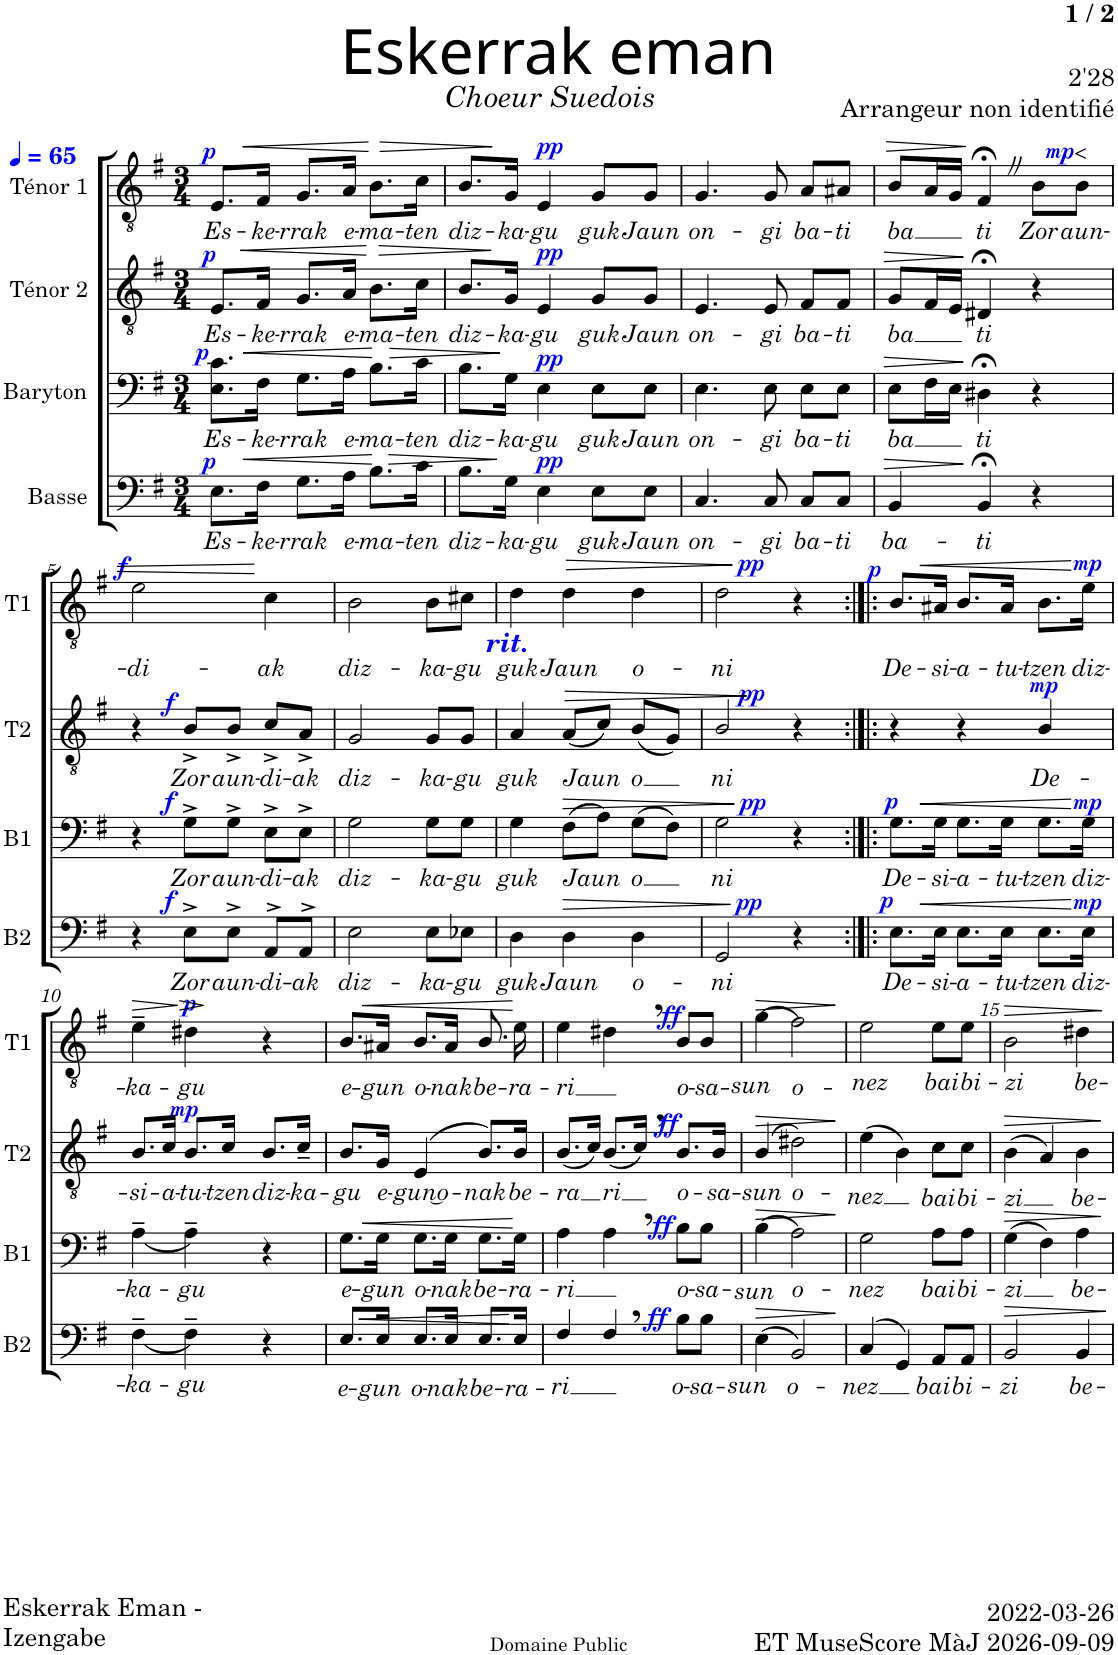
**kern	**text	**dynam	**kern	**text	**dynam	**kern	**text	**dynam	**kern	**text	**dynam
*part4	*part4	*part4	*part3	*part3	*part3	*part2	*part2	*part2	*part1	*part1	*part1
*staff4	*staff4	*staff4	*staff3	*staff3	*staff3	*staff2	*staff2	*staff2	*staff1	*staff1	*staff1
*I"Basse	*	*	*I"Baryton	*	*	*I"Ténor 2	*	*	*I"Ténor 1	*	*
*I'B2	*	*	*I'B1	*	*	*I'T2	*	*	*I'T1	*	*
*clefF4	*	*	*clefF4	*	*	*clefGv2	*	*	*clefGv2	*	*
*k[f#]	*	*	*k[f#]	*	*	*k[f#]	*	*	*k[f#]	*	*
*M3/4	*	*	*M3/4	*	*	*M3/4	*	*	*M3/4	*	*
*MM65	*	*	*MM65	*	*	*MM65	*	*	*MM65	*	*
=1	=1	=1	=1	=1	=1	=1	=1	=1	=1	=1	=1
!	!LO:LY:b	!LO:DY:a	!	!LO:LY:b	!LO:DY:a	!	!LO:LY:b	!LO:DY:a	!	!LO:LY:b	!LO:DY:a
8.E\L	Es-	p	8.E\ 8.c\L	Es-	p	8.E/L	Es-	p	8.E/L	Es-	p
!	!LO:LY:b	!LO:HP:b	!	!LO:LY:b	!LO:HP:b	!	!LO:LY:b	!LO:HP:b	!	!LO:LY:b	!LO:HP:b
16F#\Jk	-ke-	<	16F#\Jk	-ke-	<	16F#/Jk	-ke-	<	16F#/Jk	-ke-	<
!	!LO:LY:b	!	!	!LO:LY:b	!	!	!LO:LY:b	!	!	!LO:LY:b	!
8.G\L	-rrak	.	8.G\L	-rrak	.	8.G/L	-rrak	.	8.G/L	-rrak	.
!	!LO:LY:b	!	!	!LO:LY:b	!	!	!LO:LY:b	!	!	!LO:LY:b	!
16A\Jk	e-	.	16A\Jk	e-	.	16A/Jk	e-	.	16A/Jk	e-	.
!	!LO:LY:b	!	!	!LO:LY:b	!LO:HP:b	!	!LO:LY:b	!LO:HP:n=1:b	!	!LO:LY:b	!LO:HP:n=1:b
8.B\L	-ma-	.	8.B\L	-ma-	>	8.B\L	-ma-	[ >	8.B\L	-ma-	[ >
!	!LO:LY:b	!LO:HP:n=1:b	!	!LO:LY:b	!	!	!LO:LY:b	!	!	!LO:LY:b	!
16c\Jk	-ten	[ >	16c\Jk	-ten	[	16c\Jk	-ten	.	16c\Jk	-ten	.
=2	=2	=2	=2	=2	=2	=2	=2	=2	=2	=2	=2
!	!LO:LY:b	!	!	!LO:LY:b	!	!	!LO:LY:b	!	!	!LO:LY:b	!
8.B\L	diz-	.	8.B\L	diz-	.	8.B/L	diz-	.	8.B/L	diz-	.
!	!LO:LY:b	!	!	!LO:LY:b	!	!	!LO:LY:b	!	!	!LO:LY:b	!
16G\Jk	-ka-	]	16G\Jk	-ka-	]	16G/Jk	-ka-	]	16G/Jk	-ka-	]
!	!LO:LY:b	!LO:DY:a	!	!LO:LY:b	!LO:DY:a	!	!LO:LY:b	!LO:DY:a	!	!LO:LY:b	!LO:DY:a
4E\	-gu	pp	4E\	-gu	pp	4E/	-gu	pp	4E/	-gu	pp
!	!LO:LY:b	!	!	!LO:LY:b	!	!	!LO:LY:b	!	!	!LO:LY:b	!
8E\L	guk	.	8E\L	guk	.	8G/L	guk	.	8G/L	guk	.
!	!LO:LY:b	!	!	!LO:LY:b	!	!	!LO:LY:b	!	!	!LO:LY:b	!
8E\J	Jaun	.	8E\J	Jaun	.	8G/J	Jaun	.	8G/J	Jaun	.
=3	=3	=3	=3	=3	=3	=3	=3	=3	=3	=3	=3
!	!LO:LY:b	!	!	!LO:LY:b	!	!	!LO:LY:b	!	!	!LO:LY:b	!
4.C/	on-	.	4.E\	on-	.	4.E/	on-	.	4.G/	on-	.
!	!LO:LY:b	!	!	!LO:LY:b	!	!	!LO:LY:b	!	!	!LO:LY:b	!
8C/	-gi	.	8E\	-gi	.	8E/	-gi	.	8G/	-gi	.
!	!LO:LY:b	!	!	!LO:LY:b	!	!	!LO:LY:b	!	!	!LO:LY:b	!
8C/L	ba-	.	8E\L	ba-	.	8F#/L	ba-	.	8A/L	ba-	.
!	!LO:LY:b	!	!	!LO:LY:b	!	!	!LO:LY:b	!	!	!LO:LY:b	!
8C/J	-ti	.	8E\J	-ti	.	8F#/J	-ti	.	8A#X/J	-ti	.
=4	=4	=4	=4	=4	=4	=4	=4	=4	=4	=4	=4
!	!LO:LY:b	!LO:HP:b	!	!LO:LY:b	!LO:HP:b	!	!LO:LY:b	!LO:HP:b	!	!LO:LY:b	!LO:HP:b
4BB/	ba-	>	8E\L	ba	>	8G/L	ba	>	8B/L	ba	>
.	.	.	16F#\L	.	.	16F#/L	.	.	16A/L	.	.
.	.	.	16E\JJ	.	.	16E/JJ	.	.	16G/JJ	.	.
!	!LO:LY:b	!	!	!LO:LY:b	!	!	!LO:LY:b	!	!	!LO:LY:b	!
4BB;</	-ti	]	4D#X;<\	ti	]	4D#X;</	ti	]	4F#;<Z/	ti	]
!	!	!	!	!	!	!	!	!	!	!LO:LY:b	!LO:HP:b
!	!	!	!	!	!	!	!	!	!	!	!LO:DY:n=1:a
4r	.	.	4r	.	.	4r	.	.	8B\L	Zor	< mp
!	!	!	!	!	!	!	!	!	!	!LO:LY:b	!
.	.	.	.	.	.	.	.	.	8B\J	aun-	.
!!LO:LB:g=z
=5	=5	=5	=5	=5	=5	=5	=5	=5	=5	=5	=5
!	!	!	!	!	!	!	!	!	!	!LO:LY:b	!LO:DY:a
4r	.	.	4r	.	.	4r	.	.	2e\	-di-	f
!	!LO:LY:b	!LO:DY:a	!	!LO:LY:b	!LO:DY:a	!	!LO:LY:b	!LO:DY:a	!	!	!
8E^\L	Zor	f	8G^\L	Zor	f	8B^/L	Zor	f	.	.	.
!	!LO:LY:b	!	!	!LO:LY:b	!	!	!LO:LY:b	!	!	!	!
8E^\J	aun-	.	8G^\J	aun-	.	8B^/J	aun-	.	.	.	.
!	!LO:LY:b	!	!	!LO:LY:b	!	!	!LO:LY:b	!	!	!LO:LY:b	!
8AA^>/L	-di-	.	8E^\L	-di-	.	8c^/L	-di-	.	4c\	-ak	[
!	!LO:LY:b	!	!	!LO:LY:b	!	!	!LO:LY:b	!	!	!	!
8AA^>/J	-ak	.	8E^\J	-ak	.	8A^/J	-ak	.	.	.	.
=6	=6	=6	=6	=6	=6	=6	=6	=6	=6	=6	=6
!	!LO:LY:b	!	!	!LO:LY:b	!	!	!LO:LY:b	!	!	!LO:LY:b	!
2E\	diz-	.	2G\	diz-	.	2G/	diz-	.	2B\	diz-	.
!	!LO:LY:b	!	!	!LO:LY:b	!	!	!LO:LY:b	!	!	!LO:LY:b	!
8E\L	-ka-	.	8G\L	-ka-	.	8G/L	-ka-	.	8B\L	-ka-	.
!	!LO:LY:b	!	!	!LO:LY:b	!	!	!LO:LY:b	!	!	!LO:LY:b	!
8E-X\J	-gu	.	8G\J	-gu	.	8G/J	-gu	.	8c#X\J	-gu	.
=7	=7	=7	=7	=7	=7	=7	=7	=7	=7	=7	=7
!	!	!	!	!	!	!	!	!	!LO:TX:b:Bi:color=#0000FF:t=rit.	!	!
!	!LO:LY:b	!	!	!LO:LY:b	!	!	!LO:LY:b	!	!	!LO:LY:b	!
4D\	guk	.	4G\	guk	.	4A/	guk	.	4d\	guk	.
!	!LO:LY:b	!LO:HP:b	!	!LO:LY:b	!LO:HP:b	!	!LO:LY:b	!LO:HP:b	!	!LO:LY:b	!LO:HP:b
4D\	Jaun	>	(8F#\L	Jaun	>	(8A/L	Jaun	>	4d\	Jaun	>
.	.	.	8A\J)	.	.	8c/J)	.	.	.	.	.
!	!LO:LY:b	!	!	!LO:LY:b	!	!	!LO:LY:b	!	!	!LO:LY:b	!
4D\	o-	.	(8G\L	-o	.	(8B/L	o	.	4d\	o-	.
.	.	.	8F#\J)	.	.	8G/J)	.	.	.	.	.
.	.	]	.	.	]	.	.	.	.	.	]
=8	=8	=8	=8	=8	=8	=8	=8	=8	=8	=8	=8
!	!LO:LY:b	!LO:DY:a	!	!LO:LY:b	!LO:DY:a	!	!LO:LY:b	!LO:DY:a	!	!LO:LY:b	!LO:DY:a
2GG/	-ni	pp	2G\	ni	pp	2B/	ni	pp	2d\	-ni	pp
4r	.	.	4r	.	.	4r	.	]	4r	.	.
=9:|!|:	=9:|!|:	=9:|!|:	=9:|!|:	=9:|!|:	=9:|!|:	=9:|!|:	=9:|!|:	=9:|!|:	=9:|!|:	=9:|!|:	=9:|!|:
!	!LO:LY:b	!LO:DY:a	!	!LO:LY:b	!LO:DY:a	!	!	!	!	!LO:LY:b	!LO:DY:a
8.E\L	De-	p	8.G\L	De-	p	4r	.	.	8.B/L	De-	p
!	!LO:LY:b	!LO:HP:b	!	!LO:LY:b	!LO:HP:b	!	!	!	!	!LO:LY:b	!LO:HP:b
16E\Jk	-si-	<	16G\Jk	-si-	<	.	.	.	16A#X/Jk	-si-	<
!	!LO:LY:b	!	!	!LO:LY:b	!	!	!	!	!	!LO:LY:b	!
8.E\L	-a-	.	8.G\L	-a-	.	4r	.	.	8.B/L	-a-	.
!	!LO:LY:b	!	!	!LO:LY:b	!	!	!	!	!	!LO:LY:b	!
16E\Jk	-tu-	.	16G\Jk	-tu-	.	.	.	.	16A#/Jk	-tu-	.
!	!LO:LY:b	!	!	!LO:LY:b	!	!	!LO:LY:b	!LO:DY:a	!	!LO:LY:b	!
8.E\L	-tzen	.	8.G\L	-tzen	.	4B/	De-	mp	8.B\L	-tzen	.
!	!LO:LY:b	!LO:DY:n=1:a	!	!LO:LY:b	!LO:DY:n=1:a	!	!	!	!	!LO:LY:b	!LO:DY:n=1:a
16E\Jk	diz-	[ mp	16G\Jk	diz-	[ mp	.	.	.	16e\Jk	diz-	[ mp
!!LO:LB:g=z
=10	=10	=10	=10	=10	=10	=10	=10	=10	=10	=10	=10
!	!LO:LY:b	!	!	!LO:LY:b	!	!	!LO:LY:b	!	!	!LO:LY:b	!LO:HP:b
(<4F#~\	-ka-	.	(<4A~\	-ka-	.	8.B/L	-si-	.	4e~\	-ka-	>
!	!	!	!	!	!	!	!LO:LY:b	!	!	!	!
.	.	.	.	.	.	16c/Jk	-a-	.	.	.	.
!	!LO:LY:b	!	!	!LO:LY:b	!	!	!LO:LY:b	!LO:DY:a	!	!LO:LY:b	!LO:HP:n=1:b
!	!	!	!	!	!	!	!	!	!	!	!LO:DY:n=1:a
4F#~\)	-gu	.	4A~\)	-gu	.	8.B/L	-tu-	mp	4d#X\	-gu	] > p
!	!	!	!	!	!	!	!LO:LY:b	!	!	!	!
.	.	.	.	.	.	16c/Jk	-tzen	.	.	.	.
!	!	!	!	!	!	!	!LO:LY:b	!	!	!	!
4r	.	.	4r	.	.	8.B/L	diz-	.	4r	.	]
!	!	!	!	!	!	!	!LO:LY:b	!	!	!	!
.	.	.	.	.	.	16c~/Jk	-ka-	.	.	.	.
=11	=11	=11	=11	=11	=11	=11	=11	=11	=11	=11	=11
!	!LO:LY:b	!	!	!LO:LY:b	!	!	!LO:LY:b	!	!	!LO:LY:b	!
8.E/L	e-	.	8.G\L	e-	.	8.B/L	-gu	.	8.B/L	e-	.
!	!LO:LY:b	!LO:HP:b	!	!LO:LY:b	!LO:HP:b	!	!LO:LY:b	!	!	!LO:LY:b	!LO:HP:b
16E/Jk	-gun	<	16G\Jk	-gun	<	16G/Jk	e-	.	16A#X/Jk	-gun	<
!	!LO:LY:b	!	!	!LO:LY:b	!	!	!LO:LY:b	!	!	!LO:LY:b	!
8.E/L	o-	.	8.G\L	o-	.	(>4E/	-gun͜o-	.	8.B/L	o-	.
!	!LO:LY:b	!	!	!LO:LY:b	!	!	!	!	!	!LO:LY:b	!
16E/Jk	-nak	.	16G\Jk	-nak	.	.	.	.	16A#/Jk	-nak	.
!	!LO:LY:b	!	!	!LO:LY:b	!	!	!LO:LY:b	!	!	!LO:LY:b	!
8.E/L	be-	.	8.G\L	be-	.	8.B/L)	-nak	.	8.B/	be-	.
!	!LO:LY:b	!	!	!LO:LY:b	!	!	!LO:LY:b	!	!	!LO:LY:b	!
16E/Jk	-ra-	[	16G\Jk	-ra-	[	16B/Jk	be-	.	16e\	-ra-	[
=12	=12	=12	=12	=12	=12	=12	=12	=12	=12	=12	=12
!	!LO:LY:b	!	!	!LO:LY:b	!	!	!LO:LY:b	!	!	!LO:LY:b	!
4F#/	-ri	.	4A\	-ri	.	(8.B/L	-ra	.	4e\	-ri	.
.	.	.	.	.	.	16c/Jk)	.	.	.	.	.
!	!	!	!	!	!	!	!LO:LY:b	!	!	!	!
4F#,/	.	.	4A,\	.	.	(8.B/L	ri	.	4d#X,\	.	.
.	.	.	.	.	.	16c,/Jk)	.	.	.	.	.
!	!LO:LY:b	!LO:DY:a	!	!LO:LY:b	!LO:DY:a	!	!LO:LY:b	!LO:DY:a	!	!LO:LY:b	!LO:DY:a
8B\L	o-	ff	8B\L	o-	ff	8.B/L	o-	ff	8B/L	o-	ff
!	!LO:LY:b	!	!	!LO:LY:b	!	!	!	!	!	!LO:LY:b	!
8B\J	-sa-	.	8B\J	-sa-	.	.	.	.	8B/J	-sa-	.
!	!	!	!	!	!	!	!LO:LY:b	!	!	!	!
.	.	.	.	.	.	16B/Jk	-sa-	.	.	.	.
=13	=13	=13	=13	=13	=13	=13	=13	=13	=13	=13	=13
!	!LO:LY:b	!LO:HP:b	!	!LO:LY:b	!LO:HP:b	!	!LO:LY:b	!LO:HP:b	!	!LO:LY:b	!LO:HP:b
(4E\	-sun	>	(4B\	-sun	>	(4B/	-sun	>	(4g\	-sun	>
!	!LO:LY:b	!	!	!LO:LY:b	!	!	!LO:LY:b	!	!	!LO:LY:b	!
2BB/)	o-	.	2A\)	o-	.	2d#X\)	o-	.	2f#\)	o-	.
.	.	]	.	.	]	.	.	]	.	.	]
=14	=14	=14	=14	=14	=14	=14	=14	=14	=14	=14	=14
!	!LO:LY:b	!	!	!LO:LY:b	!	!	!LO:LY:b	!	!	!LO:LY:b	!
(>4C/	-nez	.	2G\	-nez	.	(4e\	-nez	.	2e\	-nez	.
4GG/)	.	.	.	.	.	4B\)	.	.	.	.	.
!	!LO:LY:b	!	!	!LO:LY:b	!	!	!LO:LY:b	!	!	!LO:LY:b	!
8AA/L	bai	.	8A\L	bai	.	8c\L	bai	.	8e\L	bai	.
!	!LO:LY:b	!	!	!LO:LY:b	!	!	!LO:LY:b	!	!	!LO:LY:b	!
8AA/J	bi-	.	8A\J	bi-	.	8c\J	bi-	.	8e\J	bi-	.
=15	=15	=15	=15	=15	=15	=15	=15	=15	=15	=15	=15
!	!LO:LY:b	!LO:HP:b	!	!LO:LY:b	!LO:HP:b	!	!LO:LY:b	!LO:HP:b	!	!LO:LY:b	!LO:HP:b
2BB/	-zi	>	(4G\	-zi	>	(4B\	-zi	>	2B\	-zi	>
.	.	.	4F#\)	.	.	4A/)	.	.	.	.	.
!	!LO:LY:b	!	!	!LO:LY:b	!	!	!LO:LY:b	!	!	!LO:LY:b	!
4BB/	be-	.	4A\	be-	.	4B\	be-	.	4d#X\	be-	.
.	.	]	.	.	]	.	.	]	.	.	]
=	=	=	=	=	=	=	=	=	=	=	=
*-	*-	*-	*-	*-	*-	*-	*-	*-	*-	*-	*-
